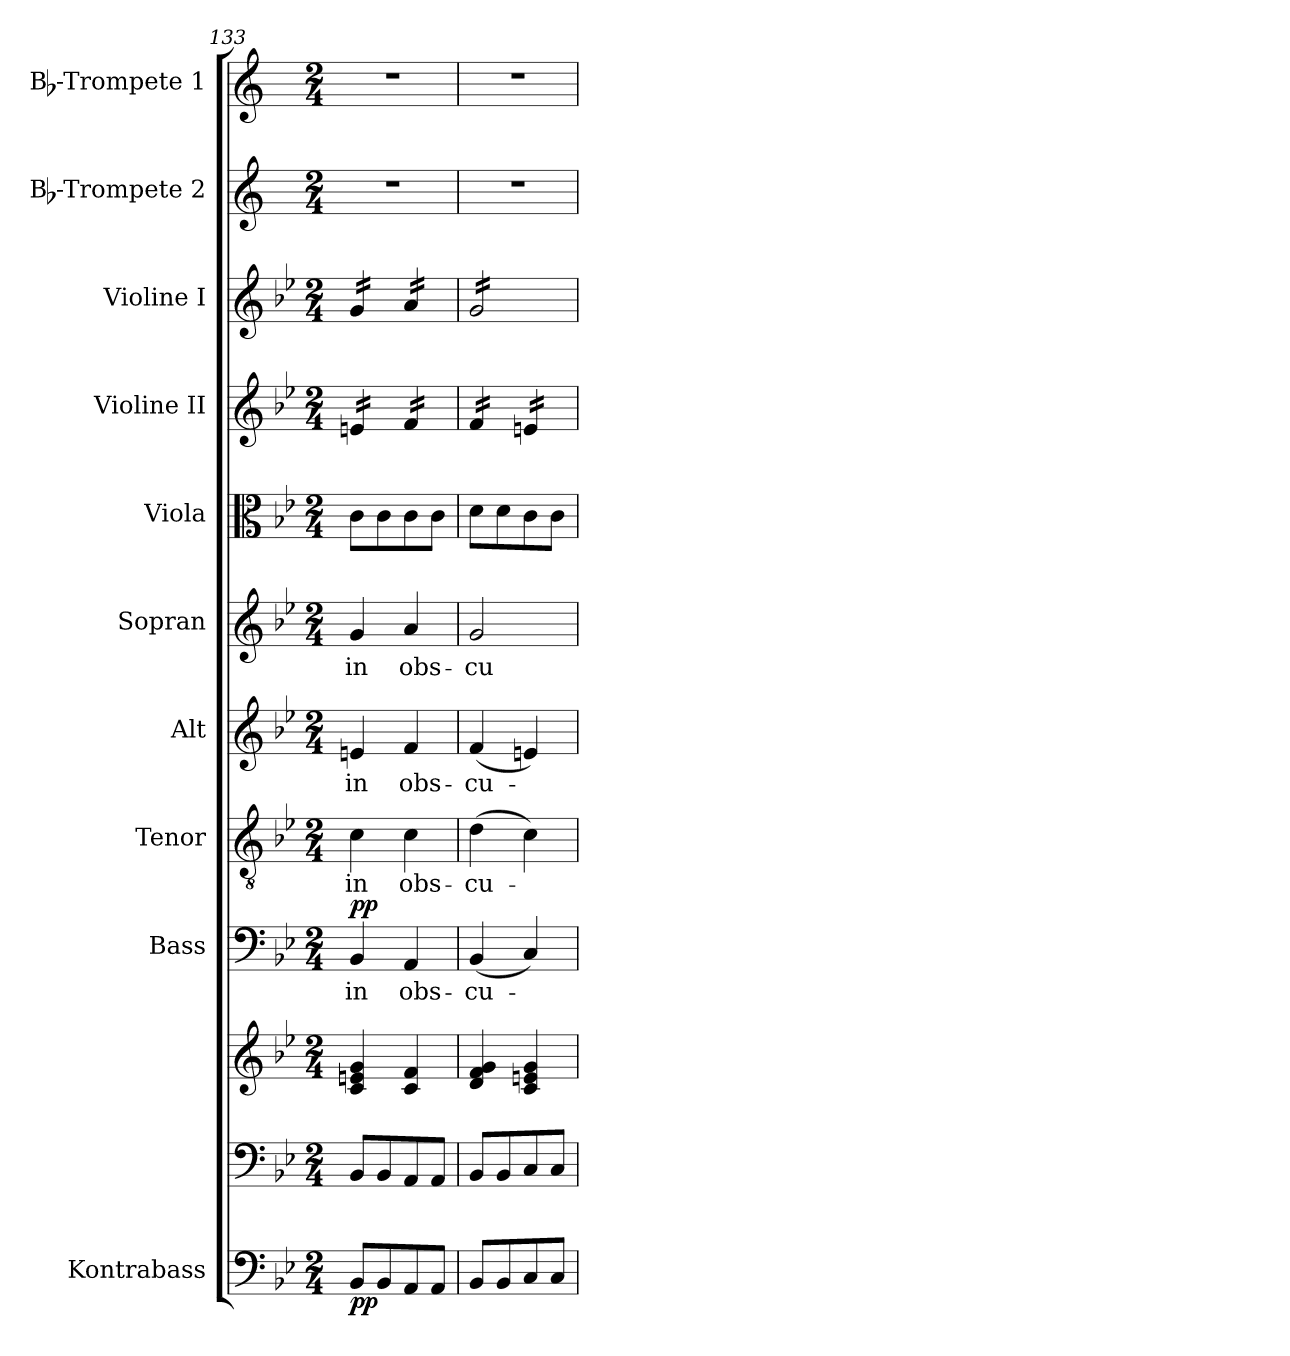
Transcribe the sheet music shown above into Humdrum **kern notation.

**kern	**dynam	**kern	**kern	**kern	**text	**dynam	**kern	**text	**kern	**text	**kern	**text	**kern	**kern	**kern	**kern	**kern
*part11	*part11	*part10	*part10	*part9	*part9	*part9	*part8	*part8	*part7	*part7	*part6	*part6	*part5	*part4	*part3	*part2	*part1
*staff12	*staff12	*staff11	*staff10	*staff9	*staff9	*staff9	*staff8	*staff8	*staff7	*staff7	*staff6	*staff6	*staff5	*staff4	*staff3	*staff2	*staff1
*I"Kontrabass	*	*	*	*I"Bass	*	*	*I"Tenor	*	*I"Alt	*	*I"Sopran	*	*I"Viola	*I"Violine II	*I"Violine I	*I"Bb-Trompete 2	*I"Bb-Trompete 1
*I'Kb.	*	*	*	*I'B.	*	*	*I'T.	*	*I'A.	*	*I'S.	*	*I'Vla.	*I'Vl. II	*I'Vl. I	*I'Bb Trp. 2	*I'Bb Trp. 1
!!LO:PB:g=z
*clefF4	*	*clefF4	*clefG2	*clefF4	*	*	*clefGv2	*	*clefG2	*	*clefG2	*	*clefC3	*clefG2	*clefG2	*clefG2	*clefG2
*ITrd7c12	*	*	*	*	*	*	*	*	*	*	*	*	*	*	*	*ITrd1c2	*ITrd1c2
*k[b-e-]	*	*k[b-e-]	*k[b-e-]	*k[b-e-]	*	*	*k[b-e-]	*	*k[b-e-]	*	*k[b-e-]	*	*k[b-e-]	*k[b-e-]	*k[b-e-]	*k[b-e-]	*k[b-e-]
*B-:	*	*B-:	*B-:	*B-:	*	*	*B-:	*	*B-:	*	*B-:	*	*B-:	*B-:	*B-:	*B-:	*B-:
*M2/4	*	*M2/4	*M2/4	*M2/4	*	*	*M2/4	*	*M2/4	*	*M2/4	*	*M2/4	*M2/4	*M2/4	*M2/4	*M2/4
=133	=133	=133	=133	=133	=133	=133	=133	=133	=133	=133	=133	=133	=133	=133	=133	=133	=133
!	!LO:DY:b	!	!	!	!LO:LY:b	!LO:DY:a	!	!LO:LY:b	!	!LO:LY:b	!	!LO:LY:b	!	!	!	!	!
*	*	*	*	*	*	*	*	*	*	*	*	*	*	*tremolo	*	*	*
*	*	*	*	*	*	*	*	*	*	*	*	*	*	*	*tremolo	*	*
8BBB-/L	pp	8BB-/L	4c/ 4en/ 4g/	4BB-/	in	pp	4c\	in	4en/	in	4g/	in	8c\L	16en/LL	16g/LL	2r	2r
.	.	.	.	.	.	.	.	.	.	.	.	.	.	16en/	16g/	.	.
8BBB-/	.	8BB-/	.	.	.	.	.	.	.	.	.	.	8c\	16en/	16g/	.	.
.	.	.	.	.	.	.	.	.	.	.	.	.	.	16en/JJ	16g/JJ	.	.
!	!	!	!	!	!LO:LY:b	!	!	!LO:LY:b	!	!LO:LY:b	!	!LO:LY:b	!	!	!	!	!
8AAA/	.	8AA/	4c/ 4f/	4AA/	obs-	.	4c\	obs-	4f/	obs-	4a/	obs-	8c\	16f/LL	16a/LL	.	.
.	.	.	.	.	.	.	.	.	.	.	.	.	.	16f/	16a/	.	.
8AAA/J	.	8AA/J	.	.	.	.	.	.	.	.	.	.	8c\J	16f/	16a/	.	.
.	.	.	.	.	.	.	.	.	.	.	.	.	.	16f/JJ	16a/JJ	.	.
=134	=134	=134	=134	=134	=134	=134	=134	=134	=134	=134	=134	=134	=134	=134	=134	=134	=134
!	!	!	!	!	!LO:LY:b	!	!	!LO:LY:b	!	!LO:LY:b	!	!LO:LY:b	!	!	!	!	!
8BBB-/L	.	8BB-/L	4d/ 4f/ 4g/	(<4BB-/	-cu-	.	(>4d\	-cu-	(<4f/	-cu-	2g/	-cu-	8d\L	16f/LL	16g/LL	2r	2r
.	.	.	.	.	.	.	.	.	.	.	.	.	.	16f/	16g/	.	.
8BBB-/	.	8BB-/	.	.	.	.	.	.	.	.	.	.	8d\	16f/	16g/	.	.
.	.	.	.	.	.	.	.	.	.	.	.	.	.	16f/JJ	16g/	.	.
8CC/	.	8C/	4c/ 4en/ 4g/	4C/)	.	.	4c\)	.	4en/)	.	.	.	8c\	16en/LL	16g/	.	.
.	.	.	.	.	.	.	.	.	.	.	.	.	.	16en/	16g/	.	.
8CC/J	.	8C/J	.	.	.	.	.	.	.	.	.	.	8c\J	16en/	16g/	.	.
.	.	.	.	.	.	.	.	.	.	.	.	.	.	16en/JJ	16g/JJ	.	.
*	*	*	*	*	*	*	*	*	*	*	*	*	*	*	*Xtremolo	*	*
*	*	*	*	*	*	*	*	*	*	*	*	*	*	*Xtremolo	*	*	*
=	=	=	=	=	=	=	=	=	=	=	=	=	=	=	=	=	=
*-	*-	*-	*-	*-	*-	*-	*-	*-	*-	*-	*-	*-	*-	*-	*-	*-	*-
